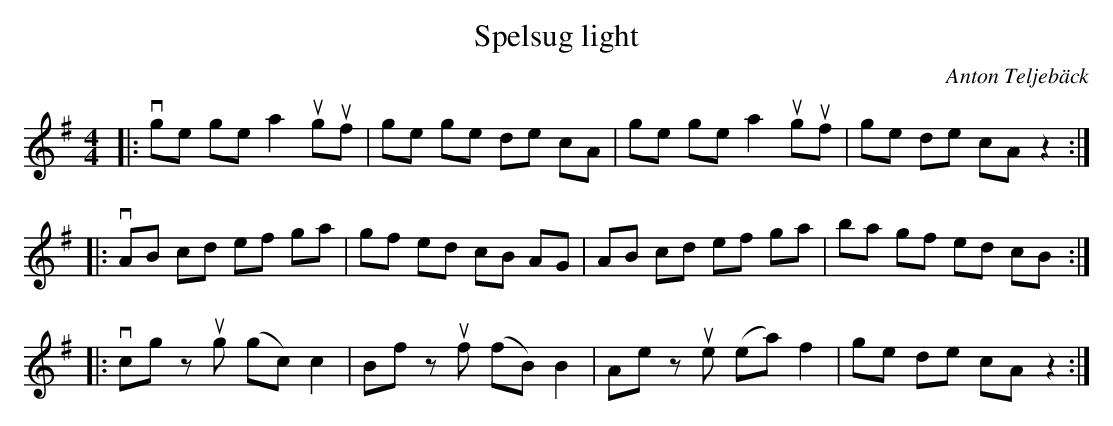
X:1
T:Spelsug light
C:Anton Teljebäck
M:4/4
L:1/8
K:G
|: vge ge a2 uguf | ge ge de cA | ge ge a2 uguf | ge de cA z2 :|
|: vAB cd ef ga | gf ed cB AG | AB cd ef ga | ba gf ed cB :|
|:vcg zug (gc) c2 | Bf zuf (fB) B2 | Ae zue (ea) f2 | ge de cA z2 :|
